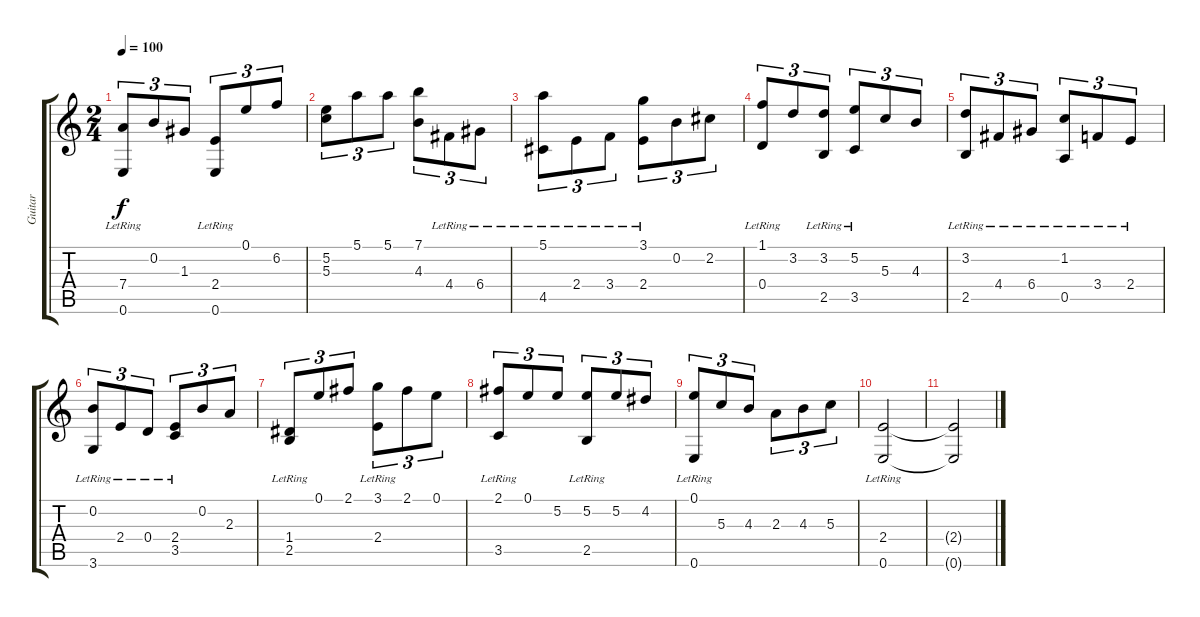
\track ("Guitar" "Guitar") {instrument acousticguitarnylon}
\staff {score tabs}
\tuning (E4 B3 G3 D3 A2 E2) {hide}
\ts (2 4)
\tempo 100
\clef g2
\ks c
(7.4{lr} 0.6{lr}).8{tu (3 2) dy f} 0.2.8{tu (3 2)} 1.3.8{tu (3 2)} (2.4{lr} 0.6{lr}).8{tu (3 2)} 0.1.8{tu (3 2)} 6.2.8{tu (3 2)} |
(5.2 5.3).8{tu (3 2)} 5.1.8{tu (3 2)} 5.1.8{tu (3 2)} (7.1 4.3).8{tu (3 2)} 4.4{lr}.8{tu (3 2)} 6.4{lr}.8{tu (3 2)} |
(5.1 4.5{lr}).8{tu (3 2)} 2.4{lr}.8{tu (3 2)} 3.4{lr}.8{tu (3 2)} (3.1 2.4{lr}).8{tu (3 2)} 0.2.8{tu (3 2)} 2.2.8{tu (3 2)} |
(1.1 0.4{lr}).8{tu (3 2)} 3.2.8{tu (3 2)} (3.2 2.5{lr}).8{tu (3 2)} (5.2 3.5{lr}).8{tu (3 2)} 5.3.8{tu (3 2)} 4.3.8{tu (3 2)} |
(3.2 2.5{lr}).8{tu (3 2)} 4.4{lr}.8{tu (3 2)} 6.4{lr}.8{tu (3 2)} (1.2 0.5{lr}).8{tu (3 2)} 3.4{lr}.8{tu (3 2)} 2.4{lr}.8{tu (3 2)} |
(0.2 3.6{lr}).8{tu (3 2)} 2.4{lr}.8{tu (3 2)} 0.4{lr}.8{tu (3 2)} (2.4{lr} 3.5{lr}).8{tu (3 2)} 0.2.8{tu (3 2)} 2.3.8{tu (3 2)} |
(1.4{lr} 2.5{lr}).8{tu (3 2)} 0.1.8{tu (3 2)} 2.1.8{tu (3 2)} (3.1 2.4{lr}).8{tu (3 2)} 2.1.8{tu (3 2)} 0.1.8{tu (3 2)} |
(2.1 3.5{lr}).8{tu (3 2)} 0.1.8{tu (3 2)} 5.2.8{tu (3 2)} (5.2 2.5{lr}).8{tu (3 2)} 5.2.8{tu (3 2)} 4.2.8{tu (3 2)} |
(0.1 0.6{lr}).8{tu (3 2)} 5.3.8{tu (3 2)} 4.3.8{tu (3 2)} 2.3.8{tu (3 2)} 4.3.8{tu (3 2)} 5.3.8{tu (3 2)} |
(2.4{lr} 0.6{lr}).2 |
(2.4{t} 0.6{t}).2
